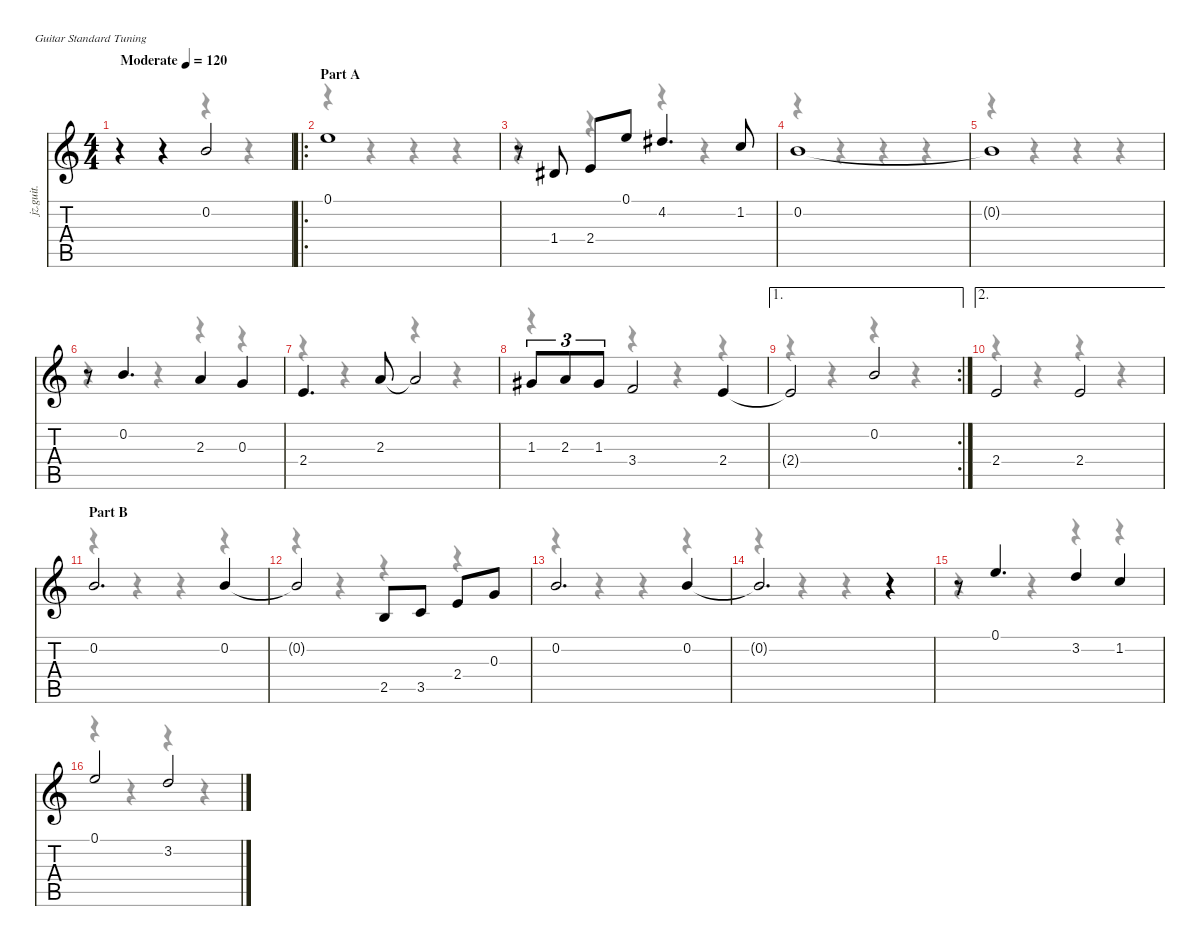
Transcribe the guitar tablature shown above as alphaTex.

\defaultSystemsLayout 4
\hideDynamics
\bracketExtendMode nobrackets
\otherSystemsTrackNameOrientation horizontal
\track ("Melody" "jz.guit.") {instrument electricguitarjazz}
\staff {score tabs}
\tuning (E4 B3 G3 D3 A2 E2)
\voice
\ts (4 4)
\beaming (8 2 2 2 2)
\tempo (120 "Moderate")
\clef g2
\ks c
r.4{dy f instrument electricguitarjazz beam Up} r.4{beam Up} 0.2.2{beam Up} |
\ro
\section ("" "Part A")
0.1.1{beam Up} |
r.8{beam Up} 1.4{acc #}.8{beam Up} 2.4.8{beam Up} 0.1.8{beam Up} 4.2{acc #}.4{d beam Up} 1.2.8{beam Up} |
0.2.1{beam Up} |
0.2{t}.1{beam Up} |
r.8{beam Up} 0.2.4{d beam Up} 2.3.4{beam Up} 0.3.4{beam Up} |
2.4.4{d beam Up} 2.3.8{beam Up} 2.3{t}.2{beam Up} |
1.3{acc #}.8{tu (3 2) beam Up} 2.3.8{tu (3 2) beam Up} 1.3{acc #}.8{tu (3 2) beam Up} 3.4.2{beam Up} 2.4.4{beam Up} |
\ae 1
\rc 2
2.4{t}.2{beam Up} 0.2.2{beam Up} |
\ae 2
2.4.2{beam Up} 2.4.2{beam Up} |
\section ("" "Part B")
0.2.2{d beam Up} 0.2.4{beam Up} |
0.2{t}.2{beam Up} 2.5.8{beam Up} 3.5.8{beam Up} 2.4.8{beam Up} 0.3.8{beam Up} |
0.2.2{d beam Up} 0.2.4{beam Up} |
0.2{t}.2{d beam Up} r.4{beam Up} |
r.8{beam Up} 0.1.4{d beam Up} 3.2.4{beam Up} 1.2.4{beam Up} |
0.1.2{beam Up} 3.2.2{beam Up}
\voice
\clef g2
\ottava regular
\simile none
\ks c
r.4{dy mf beam Down} r.4{beam Down} r.4{beam Down} r.4{beam Down} |
r.4{beam Down} r.4{beam Down} r.4{beam Down} r.4{beam Down} |
r.4{beam Down} r.4{beam Down} r.4{beam Down} r.4{beam Down} |
r.4{beam Down} r.4{beam Down} r.4{beam Down} r.4{beam Down} |
r.4{beam Down} r.4{beam Down} r.4{beam Down} r.4{beam Down} |
r.4{beam Down} r.4{beam Down} r.4{beam Down} r.4{beam Down} |
r.4{beam Down} r.4{beam Down} r.4{beam Down} r.4{beam Down} |
r.4{beam Down} r.4{beam Down} r.4{beam Down} r.4{beam Down} |
r.4{beam Down} r.4{beam Down} r.4{beam Down} r.4{beam Down} |
r.4{beam Down} r.4{beam Down} r.4{beam Down} r.4{beam Down} |
r.4{beam Down} r.4{beam Down} r.4{beam Down} r.4{beam Down} |
r.4{beam Down} r.4{beam Down} r.4{beam Down} r.4{beam Down} |
r.4{beam Down} r.4{beam Down} r.4{beam Down} r.4{beam Down} |
r.4{beam Down} r.4{beam Down} r.4{beam Down} r.4{beam Down} |
r.4{beam Down} r.4{beam Down} r.4{beam Down} r.4{beam Down} |
r.4{beam Down} r.4{beam Down} r.4{beam Down} r.4{beam Down}
